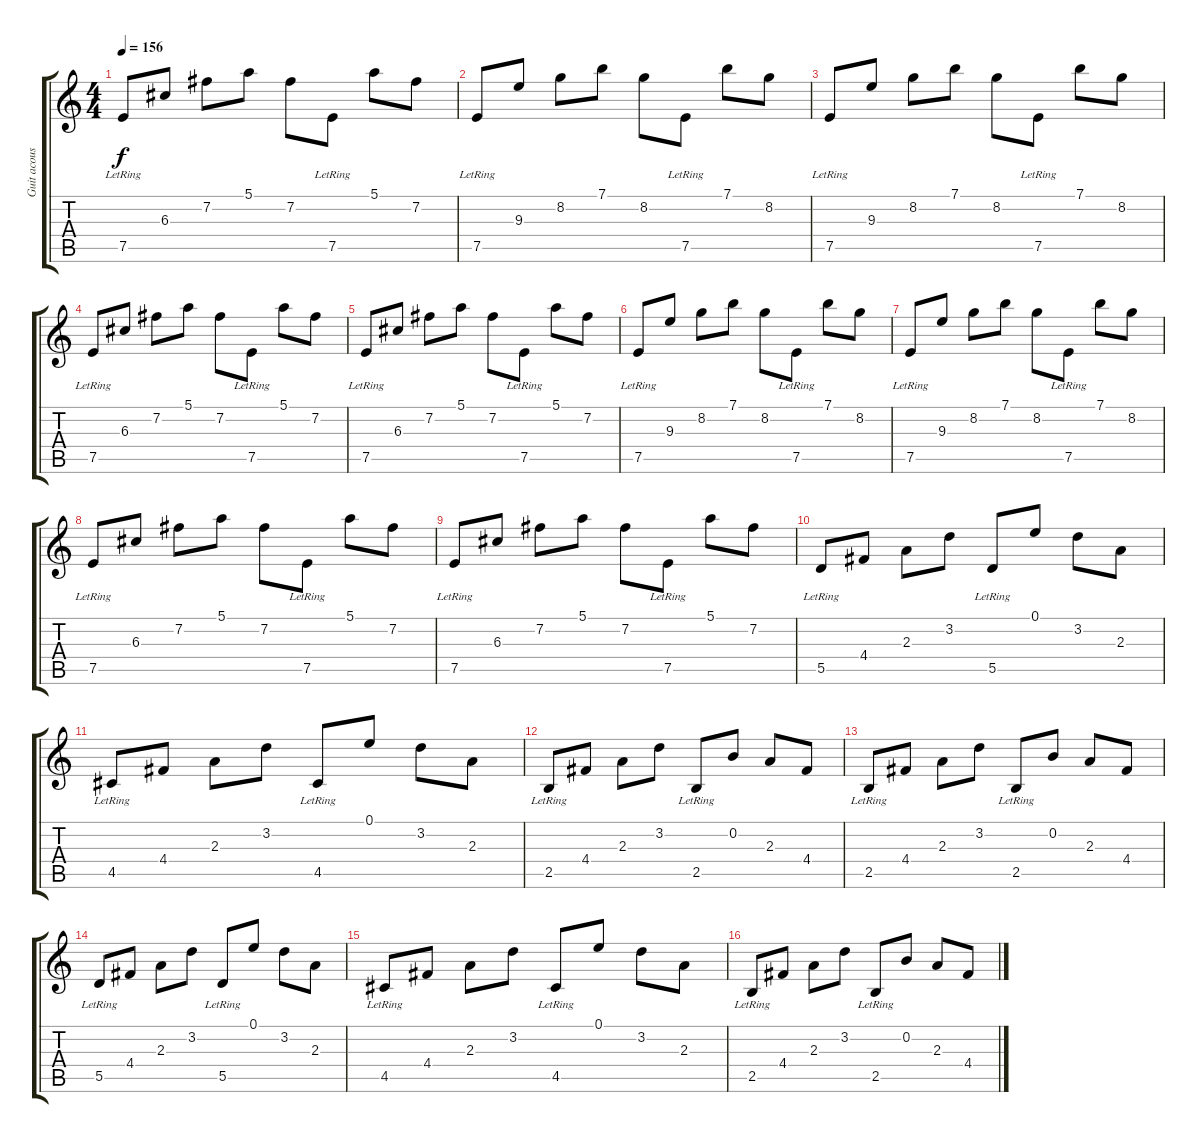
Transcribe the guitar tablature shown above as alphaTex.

\track ("Guit acoustic" "Guit acous") {instrument acousticguitarnylon}
\staff {score tabs}
\tuning (E4 B3 G3 D3 A2 E2) {hide}
\ts (4 4)
\tempo 156
\clef g2
\ks c
7.5{lr}.8{dy f} 6.3.8 7.2.8 5.1.8 7.2.8 7.5{lr}.8 5.1.8 7.2.8 |
7.5{lr}.8 9.3.8 8.2.8 7.1.8 8.2.8 7.5{lr}.8 7.1.8 8.2.8 |
7.5{lr}.8 9.3.8 8.2.8 7.1.8 8.2.8 7.5{lr}.8 7.1.8 8.2.8 |
7.5{lr}.8 6.3.8 7.2.8 5.1.8 7.2.8 7.5{lr}.8 5.1.8 7.2.8 |
7.5{lr}.8 6.3.8 7.2.8 5.1.8 7.2.8 7.5{lr}.8 5.1.8 7.2.8 |
7.5{lr}.8 9.3.8 8.2.8 7.1.8 8.2.8 7.5{lr}.8 7.1.8 8.2.8 |
7.5{lr}.8 9.3.8 8.2.8 7.1.8 8.2.8 7.5{lr}.8 7.1.8 8.2.8 |
7.5{lr}.8 6.3.8 7.2.8 5.1.8 7.2.8 7.5{lr}.8 5.1.8 7.2.8 |
7.5{lr}.8 6.3.8 7.2.8 5.1.8 7.2.8 7.5{lr}.8 5.1.8 7.2.8 |
5.5{lr}.8 4.4.8 2.3.8 3.2.8 5.5{lr}.8 0.1.8 3.2.8 2.3.8 |
4.5{lr}.8 4.4.8 2.3.8 3.2.8 4.5{lr}.8 0.1.8 3.2.8 2.3.8 |
2.5{lr}.8 4.4.8 2.3.8 3.2.8 2.5{lr}.8 0.2.8 2.3.8 4.4.8 |
2.5{lr}.8 4.4.8 2.3.8 3.2.8 2.5{lr}.8 0.2.8 2.3.8 4.4.8 |
5.5{lr}.8 4.4.8 2.3.8 3.2.8 5.5{lr}.8 0.1.8 3.2.8 2.3.8 |
4.5{lr}.8 4.4.8 2.3.8 3.2.8 4.5{lr}.8 0.1.8 3.2.8 2.3.8 |
2.5{lr}.8 4.4.8 2.3.8 3.2.8 2.5{lr}.8 0.2.8 2.3.8 4.4.8
